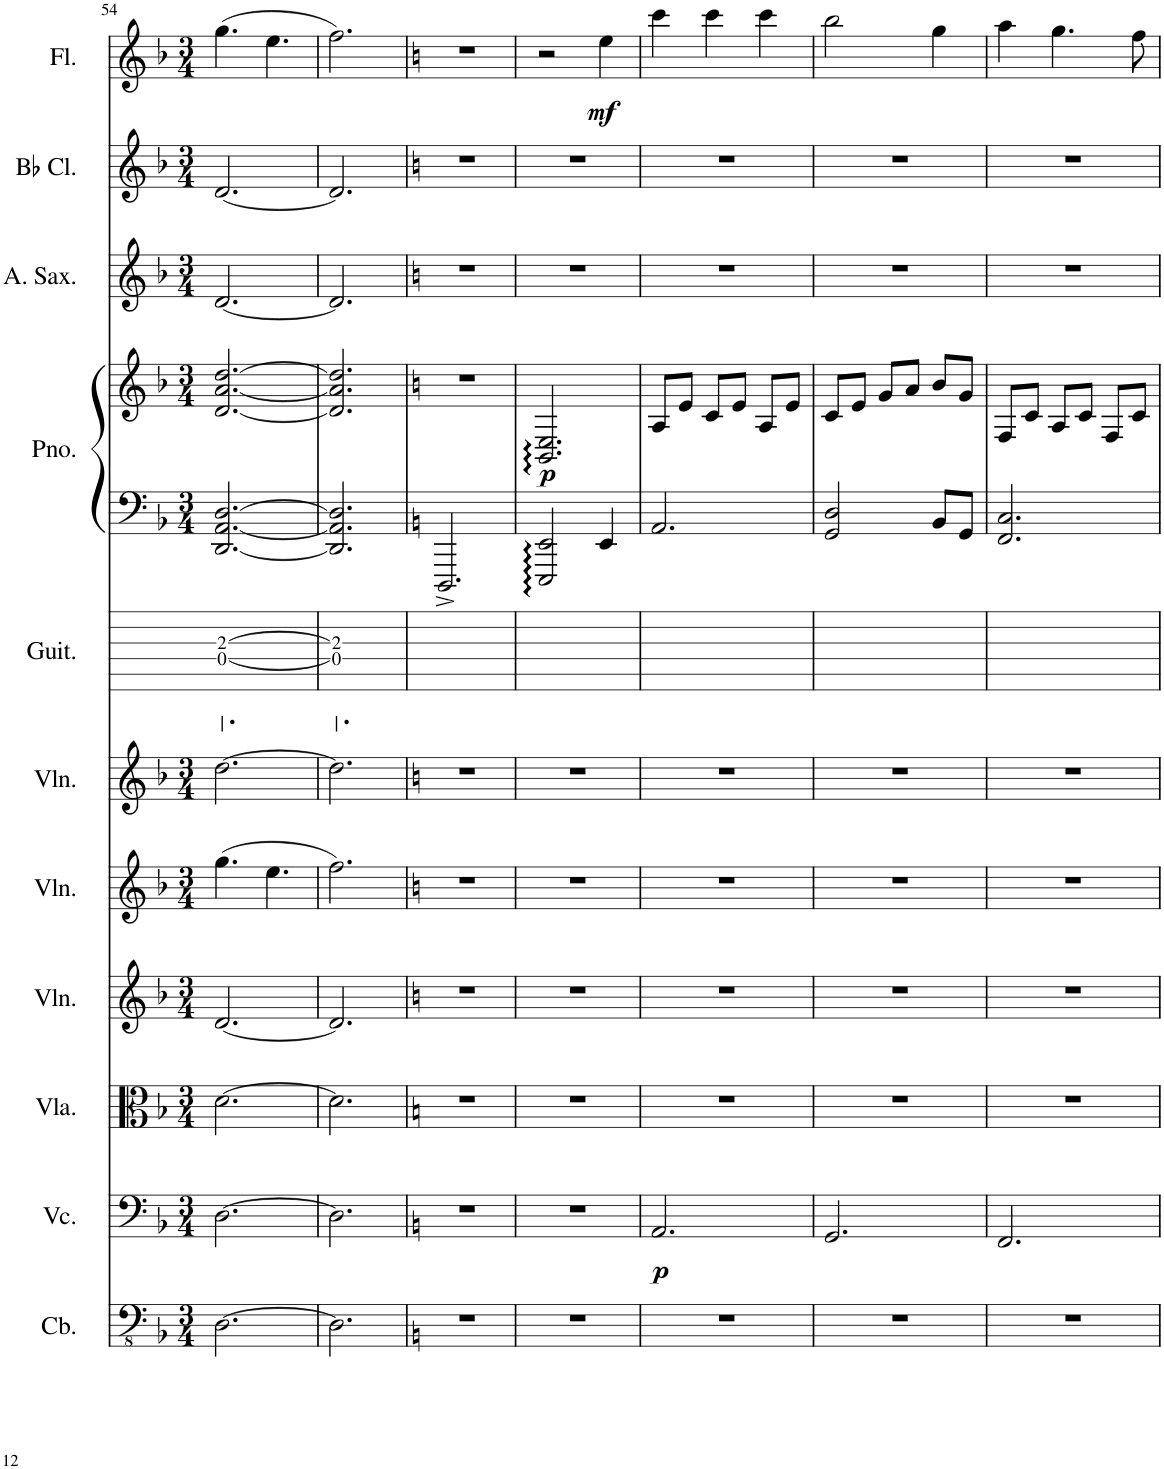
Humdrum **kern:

**kern	**kern	**dynam	**kern	**kern	**kern	**kern	**kern	**kern	**kern	**dynam	**kern	**kern	**kern	**dynam
*part11	*part10	*part10	*part9	*part8	*part7	*part6	*part5	*part4	*part4	*part4	*part3	*part2	*part1	*part1
*staff12	*staff11	*staff11	*staff10	*staff9	*staff8	*staff7	*staff6	*staff5	*staff4	*staff4/5	*staff3	*staff2	*staff1	*staff1
*I"Contrabass	*I"Violoncello	*	*I"Viola	*I"Violin	*I"Violin	*I"Violin	*I"Acoustic Guitar	*I"Piano	*	*	*I"Alto Saxophone	*I"Bb Clarinet	*I"Flute	*
*I'Cb.	*I'Vc.	*	*I'Vla.	*I'Vln.	*I'Vln.	*I'Vln.	*I'Guit.	*I'Pno.	*	*	*I'A. Sax.	*I'Bb Cl.	*I'Fl.	*
!!LO:PB:g=z
*clefFv4	*clefF4	*	*clefC3	*clefG2	*clefG2	*clefG2	*	*clefF4	*clefG2	*	*clefG2	*clefG2	*clefG2	*
*ITrd7c12	*	*	*	*	*	*	*	*	*	*	*ITrd5c9	*ITrd1c2	*	*
*k[b-]	*k[b-]	*	*k[b-]	*k[b-]	*k[b-]	*k[b-]	*k[b-]	*k[b-]	*k[b-]	*	*k[b-]	*k[b-]	*k[b-]	*
*M3/4	*M3/4	*	*M3/4	*M3/4	*M3/4	*M3/4	*M3/4	*M3/4	*M3/4	*	*M3/4	*M3/4	*M3/4	*
=54	=54	=54	=54	=54	=54	=54	=54	=54	=54	=54	=54	=54	=54	=54
[2.DD\	[2.D\	.	[2.d\	[2.d/	(4.gg\	[2.dd\	[2.D\ [2.A\	[2.DD/ [2.AA/ [2.D/	[2.d/ [2.a/ [2.dd/	.	[2.d/	[2.d/	(4.gg\	.
.	.	.	.	.	4.ee\	.	.	.	.	.	.	.	4.ee\	.
=55	=55	=55	=55	=55	=55	=55	=55	=55	=55	=55	=55	=55	=55	=55
2.DD\]	2.D\]	.	2.d\]	2.d/]	2.ff\)	2.dd\]	2.D\] 2.A\]	2.DD/] 2.AA/] 2.D/]	2.d/] 2.a/] 2.dd/]	.	2.d/]	2.d/]	2.ff\)	.
=56	=56	=56	=56	=56	=56	=56	=56	=56	=56	=56	=56	=56	=56	=56
*k[]	*k[]	*	*k[]	*k[]	*k[]	*k[]	*k[]	*k[]	*k[]	*	*k[]	*k[]	*k[]	*
2.r	2.r	.	2.r	2.r	2.r	2.r	2.r	2.DDD^/	2.r	.	2.r	2.r	2.r	.
=57	=57	=57	=57	=57	=57	=57	=57	=57	=57	=57	=57	=57	=57	=57
!	!	!	!	!	!	!	!	!	!	!LO:DY:b	!	!	!	!
2.r	2.r	.	2.r	2.r	2.r	2.r	2.r	2EEE/: 2EE/:	2.BB/ 2.E/	p	2.r	2.r	2r	.
!	!	!	!	!	!	!	!	!	!	!	!	!	!	!LO:DY:b
.	.	.	.	.	.	.	.	4EE/	.	.	.	.	4ee\	mf
=58	=58	=58	=58	=58	=58	=58	=58	=58	=58	=58	=58	=58	=58	=58
!	!	!LO:DY:b	!	!	!	!	!	!	!	!	!	!	!	!
2.r	2.AA/	p	2.r	2.r	2.r	2.r	2.r	2.AA/	8A/L	.	2.r	2.r	4ccc\	.
.	.	.	.	.	.	.	.	.	8e/J	.	.	.	.	.
.	.	.	.	.	.	.	.	.	8c/L	.	.	.	4ccc\	.
.	.	.	.	.	.	.	.	.	8e/J	.	.	.	.	.
.	.	.	.	.	.	.	.	.	8A/L	.	.	.	4ccc\	.
.	.	.	.	.	.	.	.	.	8e/J	.	.	.	.	.
=59	=59	=59	=59	=59	=59	=59	=59	=59	=59	=59	=59	=59	=59	=59
2.r	2.GG/	.	2.r	2.r	2.r	2.r	2.r	2GG/ 2D/	8c/L	.	2.r	2.r	2bb\	.
.	.	.	.	.	.	.	.	.	8e/J	.	.	.	.	.
.	.	.	.	.	.	.	.	.	8g/L	.	.	.	.	.
.	.	.	.	.	.	.	.	.	8a/J	.	.	.	.	.
.	.	.	.	.	.	.	.	8BB/L	8b/L	.	.	.	4gg\	.
.	.	.	.	.	.	.	.	8GG/J	8g/J	.	.	.	.	.
=60	=60	=60	=60	=60	=60	=60	=60	=60	=60	=60	=60	=60	=60	=60
2.r	2.FF/	.	2.r	2.r	2.r	2.r	2.r	2.FF/ 2.C/	8F/L	.	2.r	2.r	4aa\	.
.	.	.	.	.	.	.	.	.	8c/J	.	.	.	.	.
.	.	.	.	.	.	.	.	.	8A/L	.	.	.	4.gg\	.
.	.	.	.	.	.	.	.	.	8c/J	.	.	.	.	.
.	.	.	.	.	.	.	.	.	8F/L	.	.	.	.	.
.	.	.	.	.	.	.	.	.	8c/J	.	.	.	8ff\	.
=	=	=	=	=	=	=	=	=	=	=	=	=	=	=
*-	*-	*-	*-	*-	*-	*-	*-	*-	*-	*-	*-	*-	*-	*-
